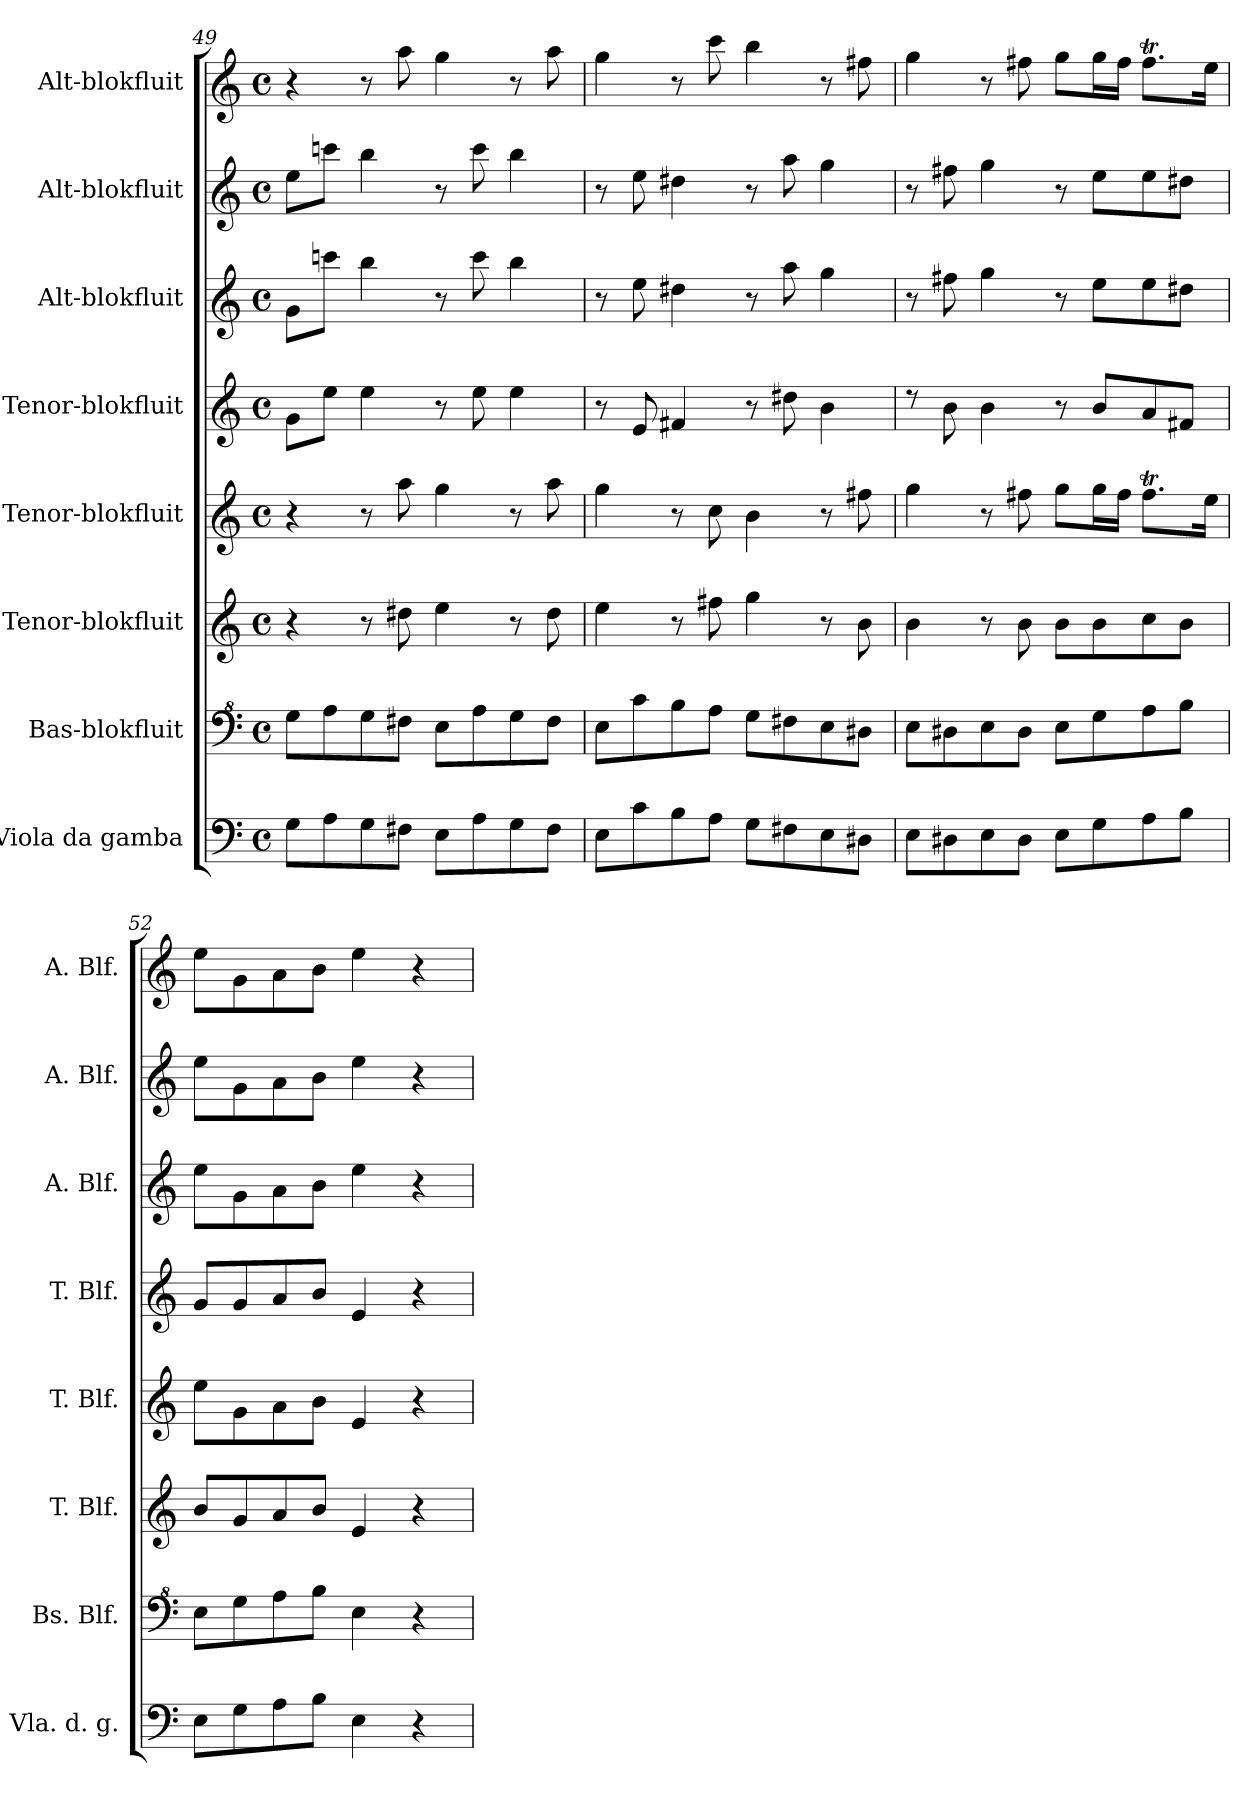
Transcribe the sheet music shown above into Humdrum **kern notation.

**kern	**kern	**kern	**kern	**kern	**kern	**kern	**kern
*part8	*part7	*part6	*part5	*part4	*part3	*part2	*part1
*staff8	*staff7	*staff6	*staff5	*staff4	*staff3	*staff2	*staff1
*I"Viola da gamba	*I"Bas-blokfluit	*I"Tenor-blokfluit	*I"Tenor-blokfluit	*I"Tenor-blokfluit	*I"Alt-blokfluit	*I"Alt-blokfluit	*I"Alt-blokfluit
*I'Vla. d. g.	*I'Bs. Blf.	*I'T. Blf.	*I'T. Blf.	*I'T. Blf.	*I'A. Blf.	*I'A. Blf.	*I'A. Blf.
!!LO:PB:g=z
*clefF4	*clefF^4	*clefG2	*clefG2	*clefG2	*clefG2	*clefG2	*clefG2
*k[]	*k[]	*k[]	*k[]	*k[]	*k[]	*k[]	*k[]
*M4/4	*M4/4	*M4/4	*M4/4	*M4/4	*M4/4	*M4/4	*M4/4
*met(c)	*met(c)	*met(c)	*met(c)	*met(c)	*met(c)	*met(c)	*met(c)
=49	=49	=49	=49	=49	=49	=49	=49
8G\L	8g\L	4r	4r	8g\L	8g\L	8ee\L	4r
8A\	8a\	.	.	8ee\J	8cccn\J	8cccn\J	.
8G\	8g\	8r	8r	4ee\	4bb\	4bb\	8r
8F#X\J	8f#X\J	8dd#X\	8aa\	.	.	.	8aa\
8E\L	8e\L	4ee\	4gg\	8r	8r	8r	4gg\
8A\	8a\	.	.	8ee\	8ccc\	8ccc\	.
8G\	8g\	8r	8r	4ee\	4bb\	4bb\	8r
8F#\J	8f#\J	8dd#\	8aa\	.	.	.	8aa\
=50	=50	=50	=50	=50	=50	=50	=50
8E\L	8e\L	4ee\	4gg\	8r	8r	8r	4gg\
8c\	8cc\	.	.	8e/	8ee\	8ee\	.
8B\	8b\	8r	8r	4f#X/	4dd#X\	4dd#X\	8r
8A\J	8a\J	8ff#X\	8cc\	.	.	.	8ccc\
8G\L	8g\L	4gg\	4b\	8r	8r	8r	4bb\
8F#X\	8f#X\	.	.	8dd#X\	8aa\	8aa\	.
8E\	8e\	8r	8r	4b\	4gg\	4gg\	8r
8D#X\J	8d#X\J	8b\	8ff#X\	.	.	.	8ff#X\
=51	=51	=51	=51	=51	=51	=51	=51
8E\L	8e\L	4b\	4gg\	8rdd	8r	8r	4gg\
8D#X\	8d#X\	.	.	8b\	8ff#X\	8ff#X\	.
8E\	8e\	8r	8r	4b\	4gg\	4gg\	8r
8D#\J	8d#\J	8b\	8ff#X\	.	.	.	8ff#X\
8E\L	8e\L	8b\L	8gg\L	8r	8r	8r	8gg\L
8G\	8g\	8b\	16gg\L	8b/L	8ee\L	8ee\L	16gg\L
.	.	.	16ff#\JJ	.	.	.	16ff#\JJ
8A\	8a\	8cc\	8.ff#t\L	8a/	8ee\	8ee\	8.ff#t\L
8B\J	8b\J	8b\J	.	8f#X/J	8dd#X\J	8dd#X\J	.
.	.	.	16ee\Jk	.	.	.	16ee\Jk
=52	=52	=52	=52	=52	=52	=52	=52
8E\L	8e\L	8b/L	8ee\L	8g/L	8ee\L	8ee\L	8ee\L
8G\	8g\	8g/	8g\	8g/	8g\	8g\	8g\
8A\	8a\	8a/	8a\	8a/	8a\	8a\	8a\
8B\J	8b\J	8b/J	8b\J	8b/J	8b\J	8b\J	8b\J
4E\	4e\	4e/	4e/	4e/	4ee\	4ee\	4ee\
4r	4r	4r	4r	4r	4r	4r	4r
=	=	=	=	=	=	=	=
*-	*-	*-	*-	*-	*-	*-	*-
